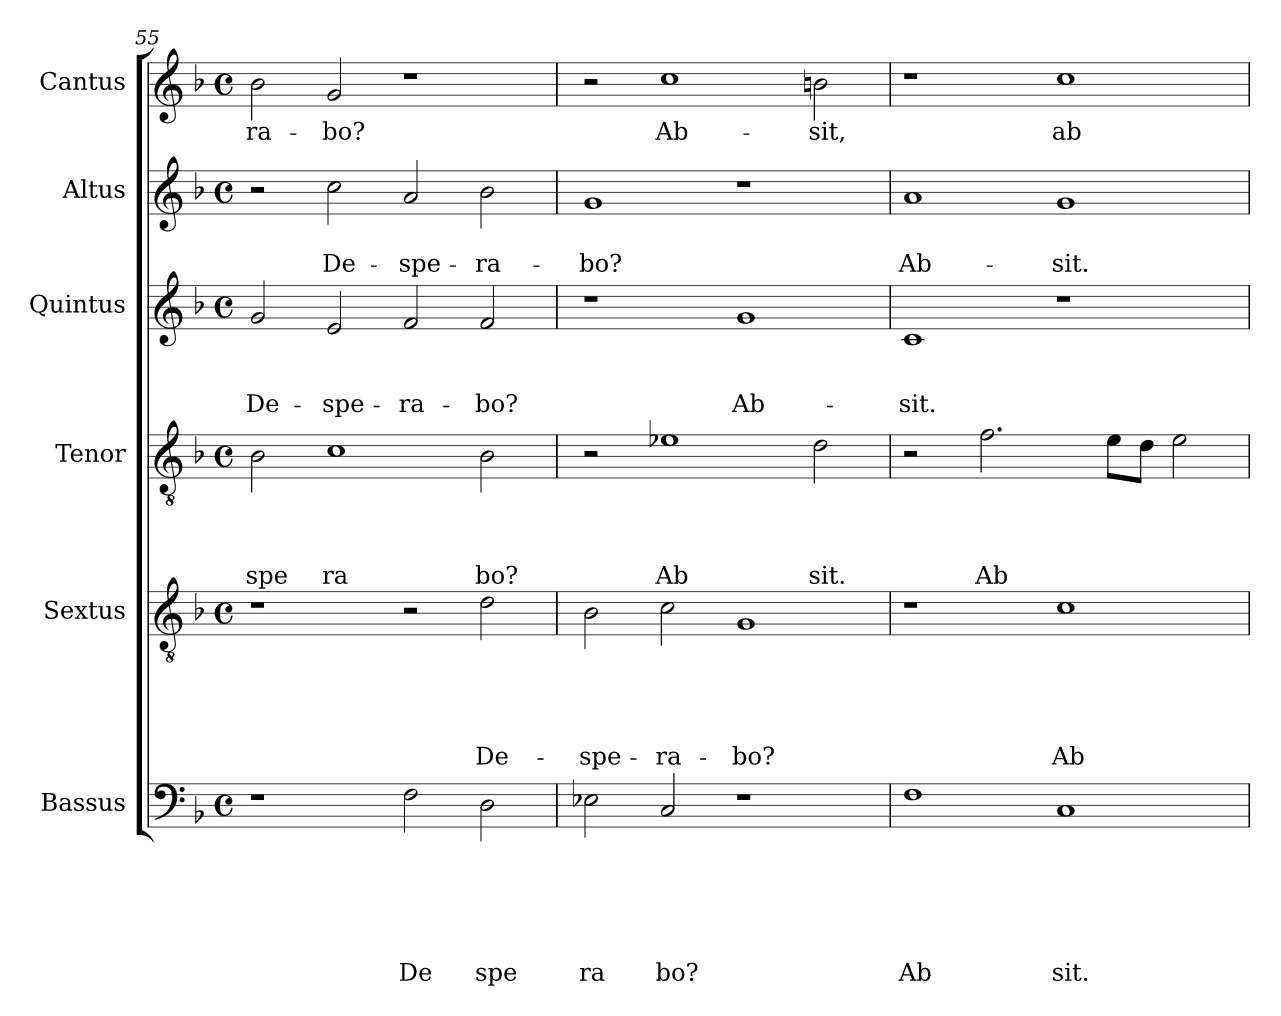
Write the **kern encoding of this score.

**kern	**text	**text	**text	**text	**text	**text	**kern	**text	**text	**text	**text	**text	**kern	**text	**text	**text	**text	**kern	**text	**text	**text	**kern	**text	**text	**kern	**text
*part6	*part6	*part6	*part6	*part6	*part6	*part6	*part5	*part5	*part5	*part5	*part5	*part5	*part4	*part4	*part4	*part4	*part4	*part3	*part3	*part3	*part3	*part2	*part2	*part2	*part1	*part1
*staff6	*staff6	*staff6	*staff6	*staff6	*staff6	*staff6	*staff5	*staff5	*staff5	*staff5	*staff5	*staff5	*staff4	*staff4	*staff4	*staff4	*staff4	*staff3	*staff3	*staff3	*staff3	*staff2	*staff2	*staff2	*staff1	*staff1
*I"Bassus	*	*	*	*	*	*	*I"Sextus	*	*	*	*	*	*I"Tenor	*	*	*	*	*I"Quintus	*	*	*	*I"Altus	*	*	*I"Cantus	*
*I'Bassus	*	*	*	*	*	*	*I'Sextus	*	*	*	*	*	*I'Tenor	*	*	*	*	*I'Quintus	*	*	*	*I'Altus	*	*	*I'Cantus	*
*clefF4	*	*	*	*	*	*	*clefGv2	*	*	*	*	*	*clefGv2	*	*	*	*	*clefG2	*	*	*	*clefG2	*	*	*clefG2	*
*k[b-]	*	*	*	*	*	*	*k[b-]	*	*	*	*	*	*k[b-]	*	*	*	*	*k[b-]	*	*	*	*k[b-]	*	*	*k[b-]	*
*F:	*	*	*	*	*	*	*F:	*	*	*	*	*	*F:	*	*	*	*	*F:	*	*	*	*F:	*	*	*F:	*
*M4/4	*	*	*	*	*	*	*M4/4	*	*	*	*	*	*M4/4	*	*	*	*	*M4/4	*	*	*	*M4/4	*	*	*M4/4	*
*met(c)	*	*	*	*	*	*	*met(c)	*	*	*	*	*	*met(c)	*	*	*	*	*met(c)	*	*	*	*met(c)	*	*	*met(c)	*
=55	=55	=55	=55	=55	=55	=55	=55	=55	=55	=55	=55	=55	=55	=55	=55	=55	=55	=55	=55	=55	=55	=55	=55	=55	=55	=55
!	!	!	!	!	!	!	!	!	!	!	!	!	!	!	!	!	!LO:LY:b	!	!	!	!LO:LY:b	!	!	!	!	!LO:LY:b
1r	.	.	.	.	.	.	1r	.	.	.	.	.	2B-\	.	.	.	spe	2g/	.	.	De-	2r	.	.	2b-\	-ra-
!	!	!	!	!	!	!	!	!	!	!	!	!	!	!	!	!	!LO:LY:b	!	!	!	!LO:LY:b	!	!	!LO:LY:b	!	!LO:LY:b
.	.	.	.	.	.	.	.	.	.	.	.	.	1c	.	.	.	ra	2e/	.	.	-spe-	2cc\	.	De-	2g/	-bo?
!	!	!	!	!	!	!LO:LY:b	!	!	!	!	!	!	!	!	!	!	!	!	!	!	!LO:LY:b	!	!	!LO:LY:b	!	!
2F\	.	.	.	.	.	De	2r	.	.	.	.	.	.	.	.	.	.	2f/	.	.	-ra-	2a/	.	-spe-	1r	.
!	!	!	!	!	!	!LO:LY:b	!	!	!	!	!	!LO:LY:b	!	!	!	!	!LO:LY:b	!	!	!	!LO:LY:b	!	!	!LO:LY:b	!	!
2D\	.	.	.	.	.	spe	2d\	.	.	.	.	De-	2B-\	.	.	.	bo?	2f/	.	.	-bo?	2b-\	.	-ra-	.	.
=56!	=56!	=56!	=56!	=56!	=56!	=56!	=56!	=56!	=56!	=56!	=56!	=56!	=56!	=56!	=56!	=56!	=56!	=56!	=56!	=56!	=56!	=56!	=56!	=56!	=56!	=56!
!	!	!	!	!	!	!LO:LY:b	!	!	!	!	!	!LO:LY:b	!	!	!	!	!	!	!	!	!	!	!	!LO:LY:b	!	!
2E-X\	.	.	.	.	.	ra	2B-\	.	.	.	.	-spe-	2r	.	.	.	.	1r	.	.	.	1g	.	-bo?	2r	.
!	!	!	!	!	!	!LO:LY:b	!	!	!	!	!	!LO:LY:b	!	!	!	!	!LO:LY:b	!	!	!	!	!	!	!	!	!LO:LY:b
2C/	.	.	.	.	.	bo?	2c\	.	.	.	.	-ra-	1e-X	.	.	.	Ab	.	.	.	.	.	.	.	1cc	Ab-
!	!	!	!	!	!	!	!	!	!	!	!	!LO:LY:b	!	!	!	!	!	!	!	!	!LO:LY:b	!	!	!	!	!
1r	.	.	.	.	.	.	1G	.	.	.	.	-bo?	.	.	.	.	.	1g	.	.	Ab-	1r	.	.	.	.
!	!	!	!	!	!	!	!	!	!	!	!	!	!	!	!	!	!LO:LY:b	!	!	!	!	!	!	!	!	!LO:LY:b
.	.	.	.	.	.	.	.	.	.	.	.	.	2d\	.	.	.	sit.	.	.	.	.	.	.	.	2bn\	-sit,
=57!	=57!	=57!	=57!	=57!	=57!	=57!	=57!	=57!	=57!	=57!	=57!	=57!	=57!	=57!	=57!	=57!	=57!	=57!	=57!	=57!	=57!	=57!	=57!	=57!	=57!	=57!
!	!	!	!	!	!	!LO:LY:b	!	!	!	!	!	!	!	!	!	!	!	!	!	!	!LO:LY:b	!	!	!LO:LY:b	!	!
1F	.	.	.	.	.	Ab	1r	.	.	.	.	.	2r	.	.	.	.	1c	.	.	-sit.	1a	.	Ab-	1r	.
!	!	!	!	!	!	!	!	!	!	!	!	!	!	!	!	!	!LO:LY:b	!	!	!	!	!	!	!	!	!
.	.	.	.	.	.	.	.	.	.	.	.	.	2.f\	.	.	.	Ab	.	.	.	.	.	.	.	.	.
!	!	!	!	!	!	!LO:LY:b	!	!	!	!	!	!LO:LY:b	!	!	!	!	!	!	!	!	!	!	!	!LO:LY:b	!	!LO:LY:b
1C	.	.	.	.	.	sit.	1c	.	.	.	.	Ab-	.	.	.	.	.	1r	.	.	.	1g	.	-sit.	1cc	ab-
.	.	.	.	.	.	.	.	.	.	.	.	.	8e\L	.	.	.	.	.	.	.	.	.	.	.	.	.
.	.	.	.	.	.	.	.	.	.	.	.	.	8d\J	.	.	.	.	.	.	.	.	.	.	.	.	.
.	.	.	.	.	.	.	.	.	.	.	.	.	2e\	.	.	.	.	.	.	.	.	.	.	.	.	.
=!	=!	=!	=!	=!	=!	=!	=!	=!	=!	=!	=!	=!	=!	=!	=!	=!	=!	=!	=!	=!	=!	=!	=!	=!	=!	=!
*-	*-	*-	*-	*-	*-	*-	*-	*-	*-	*-	*-	*-	*-	*-	*-	*-	*-	*-	*-	*-	*-	*-	*-	*-	*-	*-
